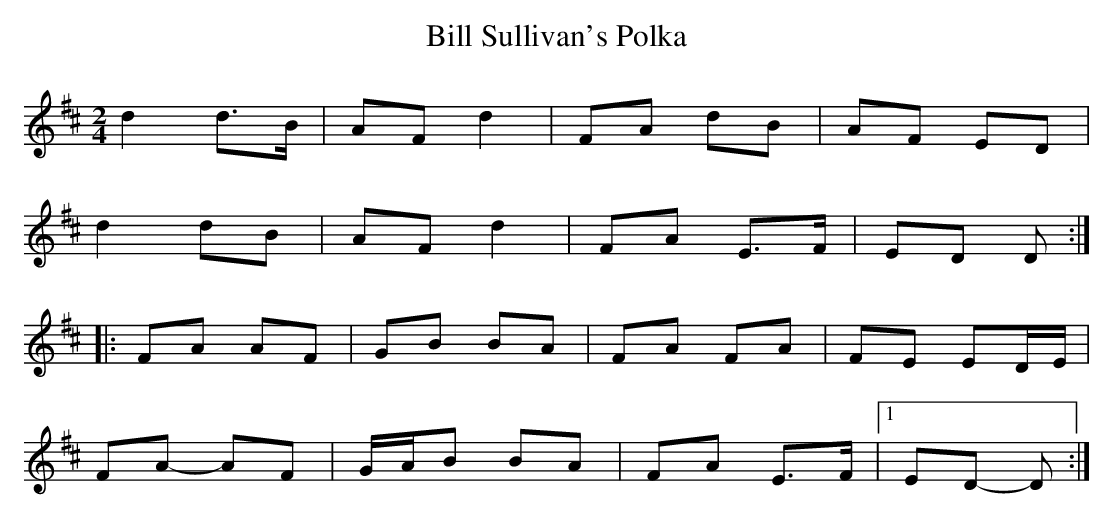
X:1
T: Bill Sullivan's Polka
M: 2/4
L: 1/8
K: Dmaj
d2 d>B | AF d2 | FA dB | AF ED |
d2 dB | AF d2 | FA E>F | ED D :|
|: FA AF | GB BA | FA FA | FE ED/E/ |
FA- AF | G/A/B BA | FA E>F |1 ED- D :|
